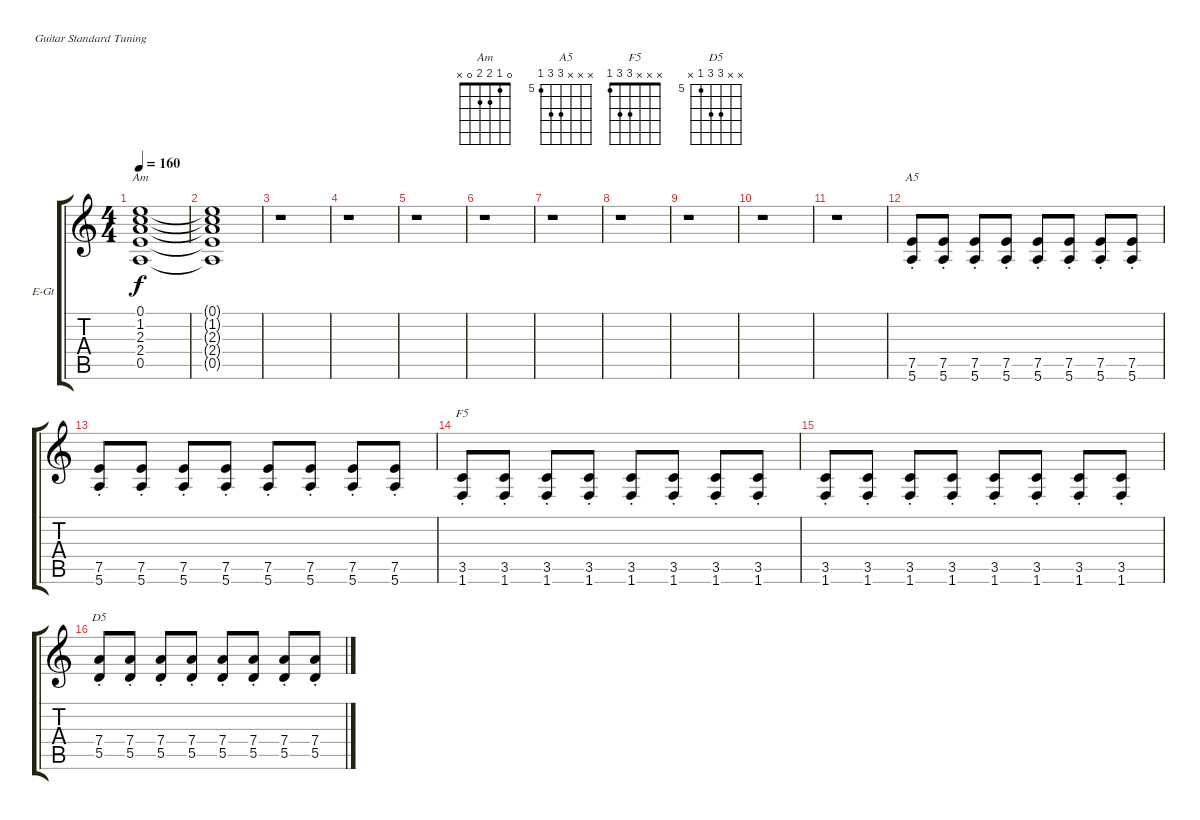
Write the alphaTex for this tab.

\bracketExtendMode groupsimilarinstruments
\firstSystemTrackNameOrientation horizontal
\otherSystemsTrackNameOrientation horizontal
\track ("Guitar 2" "E-Gt") {instrument electricguitarclean}
\staff {score tabs}
\tuning (E4 B3 G3 D3 A2 E2)
\chord ("Am" 0 1 2 2 0 x)
\chord ("A5" x x x 7 7 5) {firstfret 5}
\chord ("F5" x x x 3 3 1)
\chord ("D5" x x 7 7 5 x) {firstfret 5}
\ts (4 4)
\tempo 160
\clef g2
\ks c
(0.1 1.2 2.3 2.4 0.5).1{ch "Am" dy f} |
(0.1{t} 1.2{t} 2.3{t} 2.4{t} 0.5{t}).1 |
r.1 |
r.1 |
r.1 |
r.1 |
r.1 |
r.1 |
r.1 |
r.1 |
r.1 |
(7.5{st} 5.6).8{ch "A5"} (7.5{st} 5.6{st}).8 (7.5{st} 5.6).8 (7.5{st} 5.6).8 (7.5{st} 5.6).8 (7.5{st} 5.6).8 (7.5{st} 5.6).8 (7.5{st} 5.6).8 |
(7.5{st} 5.6).8 (7.5{st} 5.6).8 (7.5{st} 5.6).8 (7.5{st} 5.6).8 (7.5{st} 5.6).8 (7.5{st} 5.6).8 (7.5{st} 5.6).8 (7.5{st} 5.6).8 |
(3.5{st} 1.6).8{ch "F5"} (3.5{st} 1.6).8 (3.5{st} 1.6).8 (3.5{st} 1.6).8 (3.5{st} 1.6).8 (3.5{st} 1.6).8 (3.5{st} 1.6).8 (3.5{st} 1.6).8 |
(3.5{st} 1.6).8 (3.5{st} 1.6).8 (3.5{st} 1.6).8 (3.5{st} 1.6).8 (3.5{st} 1.6).8 (3.5{st} 1.6).8 (3.5{st} 1.6).8 (3.5{st} 1.6).8 |
(7.4{st} 5.5).8{ch "D5"} (7.4{st} 5.5).8 (7.4{st} 5.5).8 (7.4{st} 5.5).8 (7.4{st} 5.5).8 (7.4{st} 5.5).8 (7.4{st} 5.5{st}).8 (7.4{st} 5.5).8
